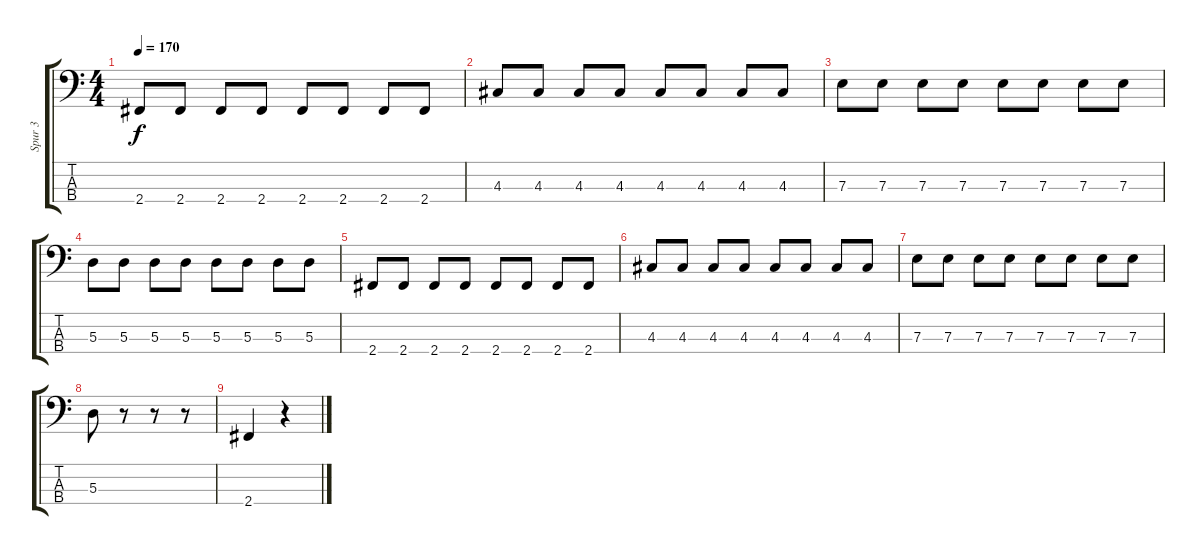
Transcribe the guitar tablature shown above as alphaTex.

\track ("Spur 3" "Spur 3") {instrument electricbassfinger}
\staff {score tabs}
\tuning (G2 D2 A1 E1) {hide}
\ts (4 4)
\tempo 170
\clef f4
\ks c
2.4.8{dy f} 2.4.8 2.4.8 2.4.8 2.4.8 2.4.8 2.4.8 2.4.8 |
4.3.8 4.3.8 4.3.8 4.3.8 4.3.8 4.3.8 4.3.8 4.3.8 |
7.3.8 7.3.8 7.3.8 7.3.8 7.3.8 7.3.8 7.3.8 7.3.8 |
5.3.8 5.3.8 5.3.8 5.3.8 5.3.8 5.3.8 5.3.8 5.3.8 |
2.4.8 2.4.8 2.4.8 2.4.8 2.4.8 2.4.8 2.4.8 2.4.8 |
4.3.8 4.3.8 4.3.8 4.3.8 4.3.8 4.3.8 4.3.8 4.3.8 |
7.3.8 7.3.8 7.3.8 7.3.8 7.3.8 7.3.8 7.3.8 7.3.8 |
5.3.8 r.8 r.8 r.8 |
2.4.4 r.4
